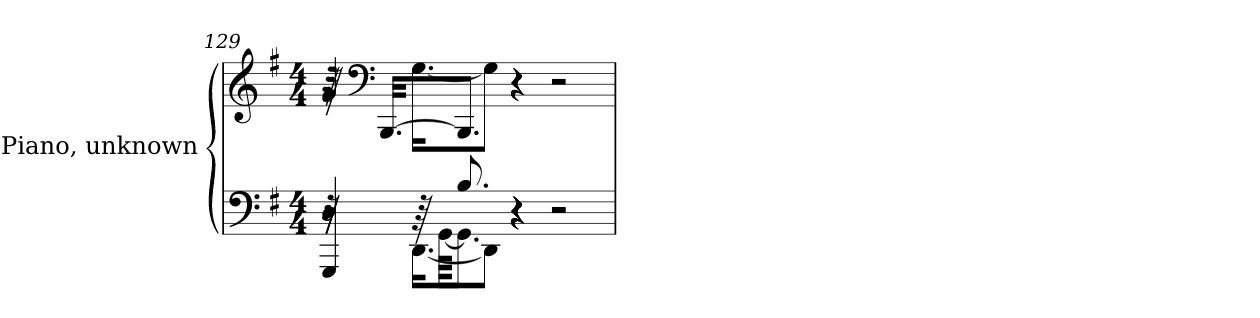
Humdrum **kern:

**kern	**kern
*part1	*part1
*staff2	*staff1
*I"Piano, unknown	*
*I'Pno.	*
!!LO:LB:g=z
*clefF4	*clefG2
*k[f#]	*k[f#]
*M4/4	*M4/4
=129	=129
*^	*^
*	*^	*	*^
*	*	*^	*	*	*
16r	32r	4GGG/ 4D/	32r	4g/	32r	64r
*	*	*	*	*clefF4	*	*
.	.	.	.	.	.	[32.BBB/KKL
.	64r	.	[16.DD\KL	.	[16.G\KL	.
.	[64GG\KKKL	.	.	.	.	.
8.B/	8.GG\J]	.	.	.	.	8.BBB/J]
.	.	.	8DD\J]	.	8G\J]	.
4r	4r	4r	4r	4r	4r	4r
2r	2r	2r	2r	2r	2r	2r
*v	*v	*v	*v	*	*	*
*	*v	*v	*v
=	=
*-	*-
